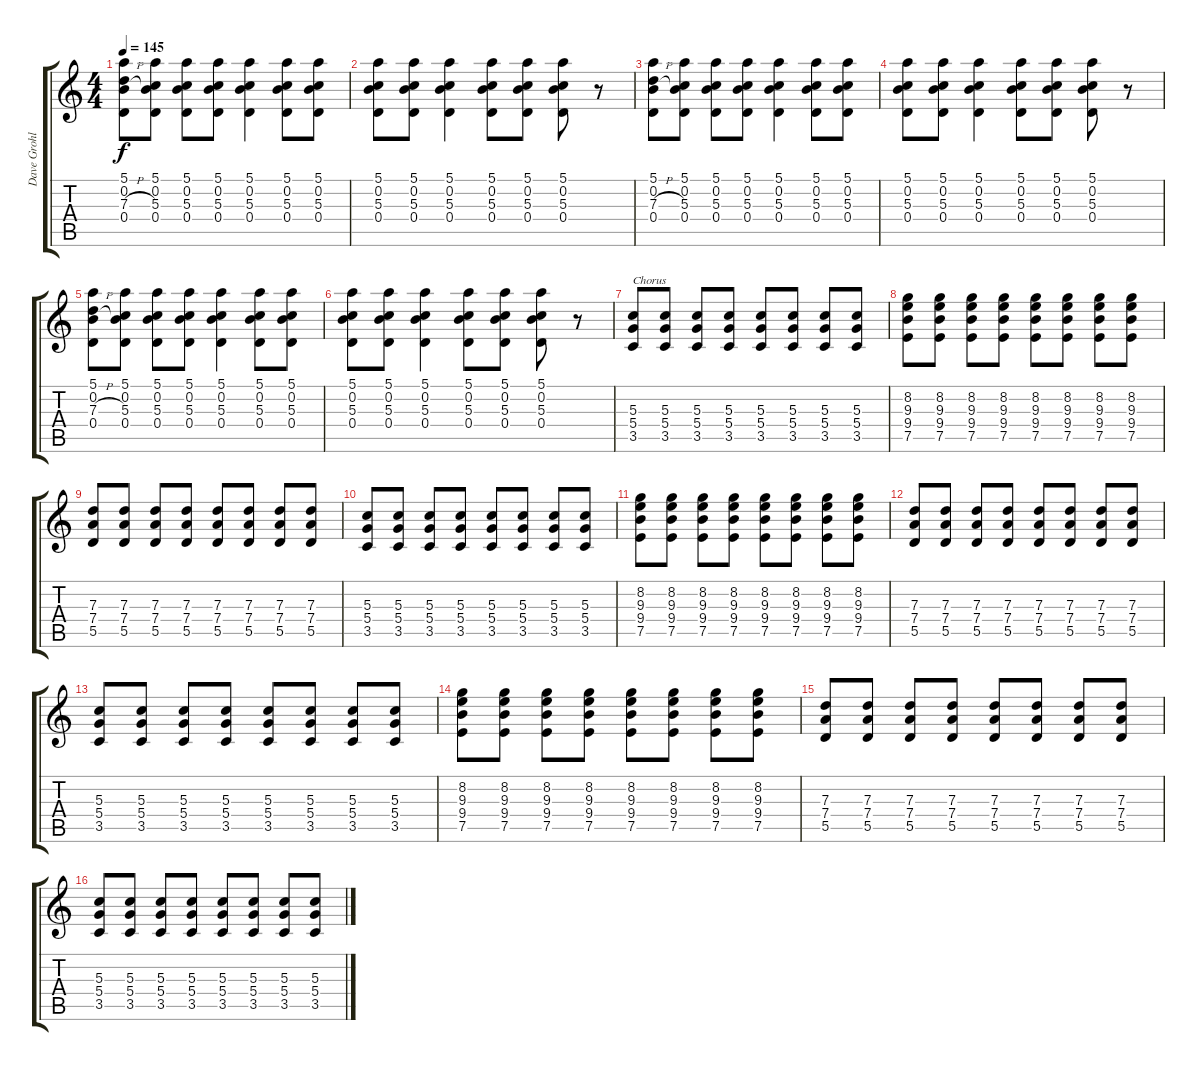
\track ("Dave Grohl " "Dave Grohl") {instrument overdrivenguitar}
\staff {score tabs}
\tuning (E4 B3 G3 D3 A2 E2) {hide}
\ts (4 4)
\tempo 145
\clef g2
\ks c
(5.1 0.2 7.3{h} 0.4).8{dy f} (5.1 0.2 5.3 0.4).8 (5.1 0.2 5.3 0.4).8 (5.1 0.2 5.3 0.4).8 (5.1 0.2 5.3 0.4).4 (5.1 0.2 5.3 0.4).8 (5.1 0.2 5.3 0.4).8 |
(5.1 0.2 5.3 0.4).8 (5.1 0.2 5.3 0.4).8 (5.1 0.2 5.3 0.4).4 (5.1 0.2 5.3 0.4).8 (5.1 0.2 5.3 0.4).8 (5.1 0.2 5.3 0.4).8 r.8 |
(5.1 0.2 7.3{h} 0.4).8 (5.1 0.2 5.3 0.4).8 (5.1 0.2 5.3 0.4).8 (5.1 0.2 5.3 0.4).8 (5.1 0.2 5.3 0.4).4 (5.1 0.2 5.3 0.4).8 (5.1 0.2 5.3 0.4).8 |
(5.1 0.2 5.3 0.4).8 (5.1 0.2 5.3 0.4).8 (5.1 0.2 5.3 0.4).4 (5.1 0.2 5.3 0.4).8 (5.1 0.2 5.3 0.4).8 (5.1 0.2 5.3 0.4).8 r.8 |
(5.1 0.2 7.3{h} 0.4).8 (5.1 0.2 5.3 0.4).8 (5.1 0.2 5.3 0.4).8 (5.1 0.2 5.3 0.4).8 (5.1 0.2 5.3 0.4).4 (5.1 0.2 5.3 0.4).8 (5.1 0.2 5.3 0.4).8 |
(5.1 0.2 5.3 0.4).8 (5.1 0.2 5.3 0.4).8 (5.1 0.2 5.3 0.4).4 (5.1 0.2 5.3 0.4).8 (5.1 0.2 5.3 0.4).8 (5.1 0.2 5.3 0.4).8 r.8 |
(5.3 5.4 3.5).8{txt "Chorus"} (5.3 5.4 3.5).8 (5.3 5.4 3.5).8 (5.3 5.4 3.5).8 (5.3 5.4 3.5).8 (5.3 5.4 3.5).8 (5.3 5.4 3.5).8 (5.3 5.4 3.5).8 |
(8.2 9.3 9.4 7.5).8 (8.2 9.3 9.4 7.5).8 (8.2 9.3 9.4 7.5).8 (8.2 9.3 9.4 7.5).8 (8.2 9.3 9.4 7.5).8 (8.2 9.3 9.4 7.5).8 (8.2 9.3 9.4 7.5).8 (8.2 9.3 9.4 7.5).8 |
(7.3 7.4 5.5).8 (7.3 7.4 5.5).8 (7.3 7.4 5.5).8 (7.3 7.4 5.5).8 (7.3 7.4 5.5).8 (7.3 7.4 5.5).8 (7.3 7.4 5.5).8 (7.3 7.4 5.5).8 |
(5.3 5.4 3.5).8 (5.3 5.4 3.5).8 (5.3 5.4 3.5).8 (5.3 5.4 3.5).8 (5.3 5.4 3.5).8 (5.3 5.4 3.5).8 (5.3 5.4 3.5).8 (5.3 5.4 3.5).8 |
(8.2 9.3 9.4 7.5).8 (8.2 9.3 9.4 7.5).8 (8.2 9.3 9.4 7.5).8 (8.2 9.3 9.4 7.5).8 (8.2 9.3 9.4 7.5).8 (8.2 9.3 9.4 7.5).8 (8.2 9.3 9.4 7.5).8 (8.2 9.3 9.4 7.5).8 |
(7.3 7.4 5.5).8 (7.3 7.4 5.5).8 (7.3 7.4 5.5).8 (7.3 7.4 5.5).8 (7.3 7.4 5.5).8 (7.3 7.4 5.5).8 (7.3 7.4 5.5).8 (7.3 7.4 5.5).8 |
(5.3 5.4 3.5).8 (5.3 5.4 3.5).8 (5.3 5.4 3.5).8 (5.3 5.4 3.5).8 (5.3 5.4 3.5).8 (5.3 5.4 3.5).8 (5.3 5.4 3.5).8 (5.3 5.4 3.5).8 |
(8.2 9.3 9.4 7.5).8 (8.2 9.3 9.4 7.5).8 (8.2 9.3 9.4 7.5).8 (8.2 9.3 9.4 7.5).8 (8.2 9.3 9.4 7.5).8 (8.2 9.3 9.4 7.5).8 (8.2 9.3 9.4 7.5).8 (8.2 9.3 9.4 7.5).8 |
(7.3 7.4 5.5).8 (7.3 7.4 5.5).8 (7.3 7.4 5.5).8 (7.3 7.4 5.5).8 (7.3 7.4 5.5).8 (7.3 7.4 5.5).8 (7.3 7.4 5.5).8 (7.3 7.4 5.5).8 |
(5.3 5.4 3.5).8 (5.3 5.4 3.5).8 (5.3 5.4 3.5).8 (5.3 5.4 3.5).8 (5.3 5.4 3.5).8 (5.3 5.4 3.5).8 (5.3 5.4 3.5).8 (5.3 5.4 3.5).8
